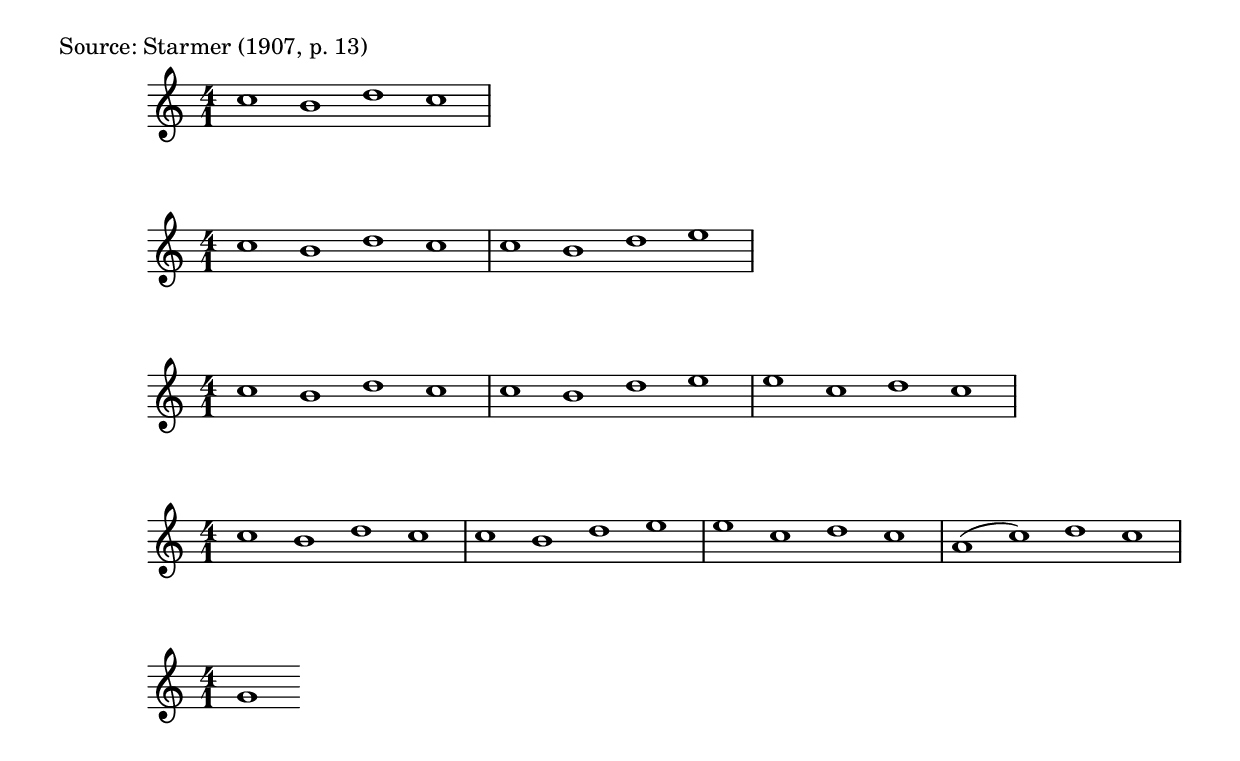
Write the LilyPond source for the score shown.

\version "2.18.2"

\markup { Source: Starmer (1907, p. 13) }

x = { \time 4/1 }
A = \relative { c''1 b d c }
B = \relative { c''1 b d e }
C = \relative { e''1 c d c }
D = \relative { a'1(c) d c }
S = \relative { g'1 }

\absolute {\x \A }
\absolute {\x \A\B }
\absolute {\x \A\B\C }
\absolute {\x \A\B\C\D }
\absolute {\x \S }
